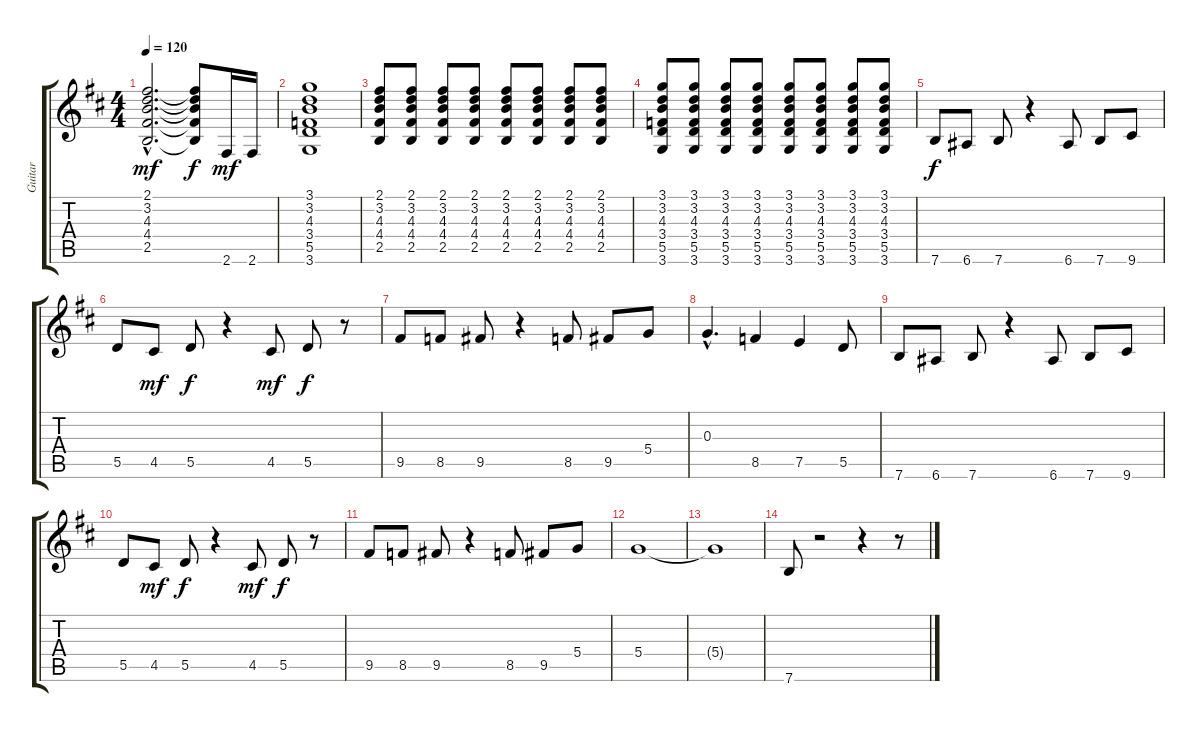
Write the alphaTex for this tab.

\track ("Guitar" "Guitar") {instrument overdrivenguitar}
\staff {score tabs}
\tuning (E4 B3 G3 D3 A2 E2) {hide}
\ts (4 4)
\tempo 120
\clef g2
\ks bminor
(2.1{hac} 3.2{hac} 4.3{hac} 4.4{hac} 2.5{hac}).2{d dy mf} (2.1{t} 3.2{t} 4.3{t} 4.4{t} 2.5{t}).8{dy f} 2.6.16{dy mf} 2.6.16 |
(3.1 3.2 4.3 3.4 5.5 3.6).1 |
(2.1 3.2 4.3 4.4 2.5).8 (2.1 3.2 4.3 4.4 2.5).8 (2.1 3.2 4.3 4.4 2.5).8 (2.1 3.2 4.3 4.4 2.5).8 (2.1 3.2 4.3 4.4 2.5).8 (2.1 3.2 4.3 4.4 2.5).8 (2.1 3.2 4.3 4.4 2.5).8 (2.1 3.2 4.3 4.4 2.5).8 |
(3.1 3.2 4.3 3.4 5.5 3.6).8 (3.1 3.2 4.3 3.4 5.5 3.6).8 (3.1 3.2 4.3 3.4 5.5 3.6).8 (3.1 3.2 4.3 3.4 5.5 3.6).8 (3.1 3.2 4.3 3.4 5.5 3.6).8 (3.1 3.2 4.3 3.4 5.5 3.6).8 (3.1 3.2 4.3 3.4 5.5 3.6).8 (3.1 3.2 4.3 3.4 5.5 3.6).8 |
7.6.8{dy f} 6.6.8 7.6.8 r.4 6.6.8 7.6.8 9.6.8 |
5.5.8 4.5.8{dy mf} 5.5.8{dy f} r.4 4.5.8{dy mf} 5.5.8{dy f} r.8 |
9.5.8 8.5.8 9.5.8 r.4 8.5.8 9.5.8 5.4.8 |
0.3{hac}.4{d} 8.5.4 7.5.4 5.5.8 |
7.6.8 6.6.8 7.6.8 r.4 6.6.8 7.6.8 9.6.8 |
5.5.8 4.5.8{dy mf} 5.5.8{dy f} r.4 4.5.8{dy mf} 5.5.8{dy f} r.8 |
9.5.8 8.5.8 9.5.8 r.4 8.5.8 9.5.8 5.4.8 |
5.4.1 |
5.4{t}.1 |
7.6.8 r.2 r.4 r.8
